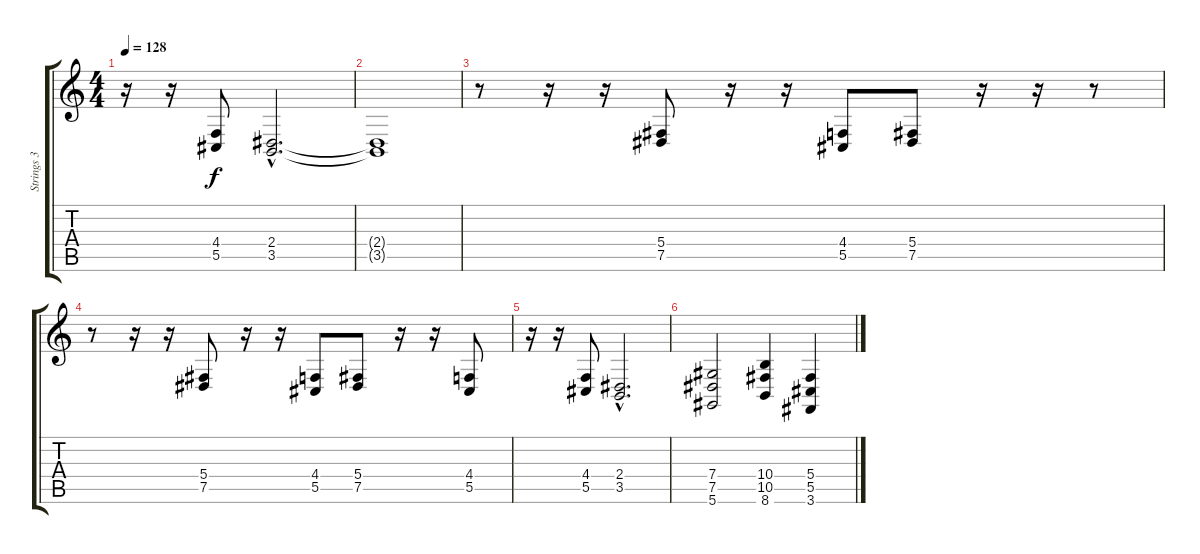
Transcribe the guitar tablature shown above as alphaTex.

\track ("Strings 3" "Strings 3") {instrument stringensemble2}
\staff {score tabs}
\tuning (Eb4 Bb3 Gb3 Db3 Ab2 Eb2) {hide}
\ts (4 4)
\tempo 128
\clef g2
\ks c
r.16{dy f} r.16 (4.4 5.5).8 (2.4{hac} 3.5{hac}).2{d} |
(2.4{t} 3.5{t}).1 |
r.8 r.16 r.16 (5.4 7.5).8 r.16 r.16 (4.4 5.5).8 (5.4 7.5).8 r.16 r.16 r.8 |
r.8 r.16 r.16 (5.4 7.5).8 r.16 r.16 (4.4 5.5).8 (5.4 7.5).8 r.16 r.16 (4.4 5.5).8 |
r.16 r.16 (4.4 5.5).8 (2.4{hac} 3.5{hac}).2{d} |
(7.4 7.5 5.6).2 (10.4 10.5 8.6).4 (5.4 5.5 3.6).4
